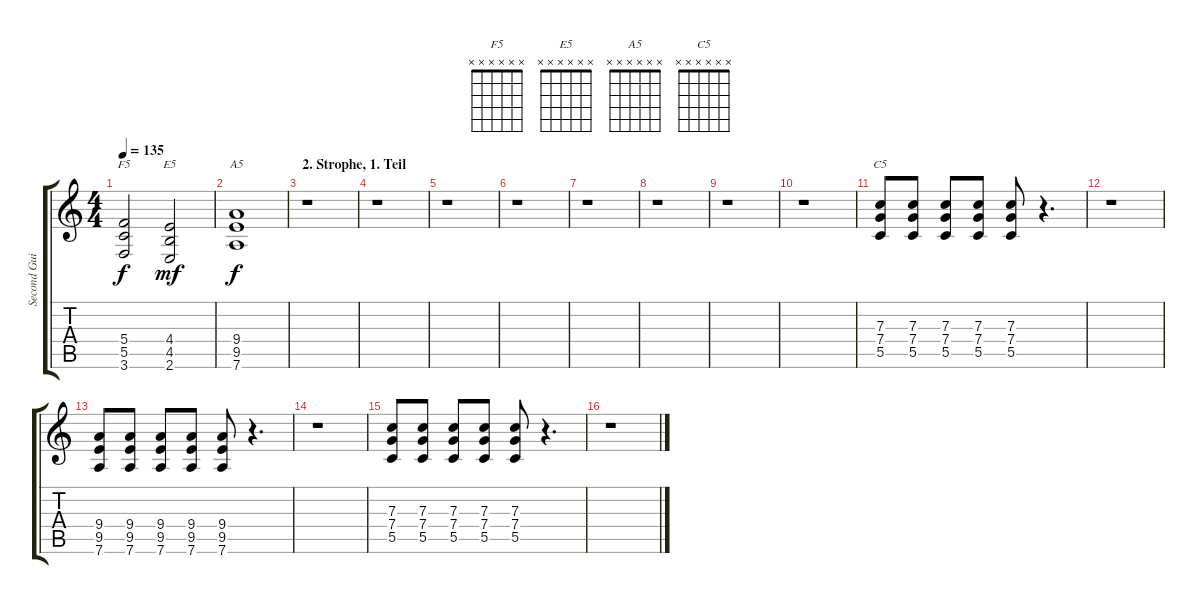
\track ("Second Guitar" "Second Gui") {instrument distortionguitar}
\staff {score tabs}
\tuning (D4 A3 F3 C3 G2 D2) {hide}
\chord ("F5" x x x x x x) {firstfret 0}
\chord ("E5" x x x x x x) {firstfret 0}
\chord ("A5" x x x x x x) {firstfret 0}
\chord ("C5" x x x x x x) {firstfret 0}
\ts (4 4)
\tempo 135
\clef g2
\ks c
(5.4 5.5 3.6).2{ch "F5" dy f} (4.4 4.5 2.6).2{ch "E5" dy mf} |
(9.4 9.5 7.6).1{ch "A5" dy f} |
\section ("" "2. Strophe, 1. Teil")
r.1 |
r.1 |
r.1 |
r.1 |
r.1 |
r.1 |
r.1 |
r.1 |
(7.3 7.4 5.5).8{ch "C5"} (7.3 7.4 5.5).8 (7.3 7.4 5.5).8 (7.3 7.4 5.5).8 (7.3 7.4 5.5).8 r.4{d} |
r.1 |
(9.4 9.5 7.6).8 (9.4 9.5 7.6).8 (9.4 9.5 7.6).8 (9.4 9.5 7.6).8 (9.4 9.5 7.6).8 r.4{d} |
r.1 |
(7.3 7.4 5.5).8 (7.3 7.4 5.5).8 (7.3 7.4 5.5).8 (7.3 7.4 5.5).8 (7.3 7.4 5.5).8 r.4{d} |
r.1
